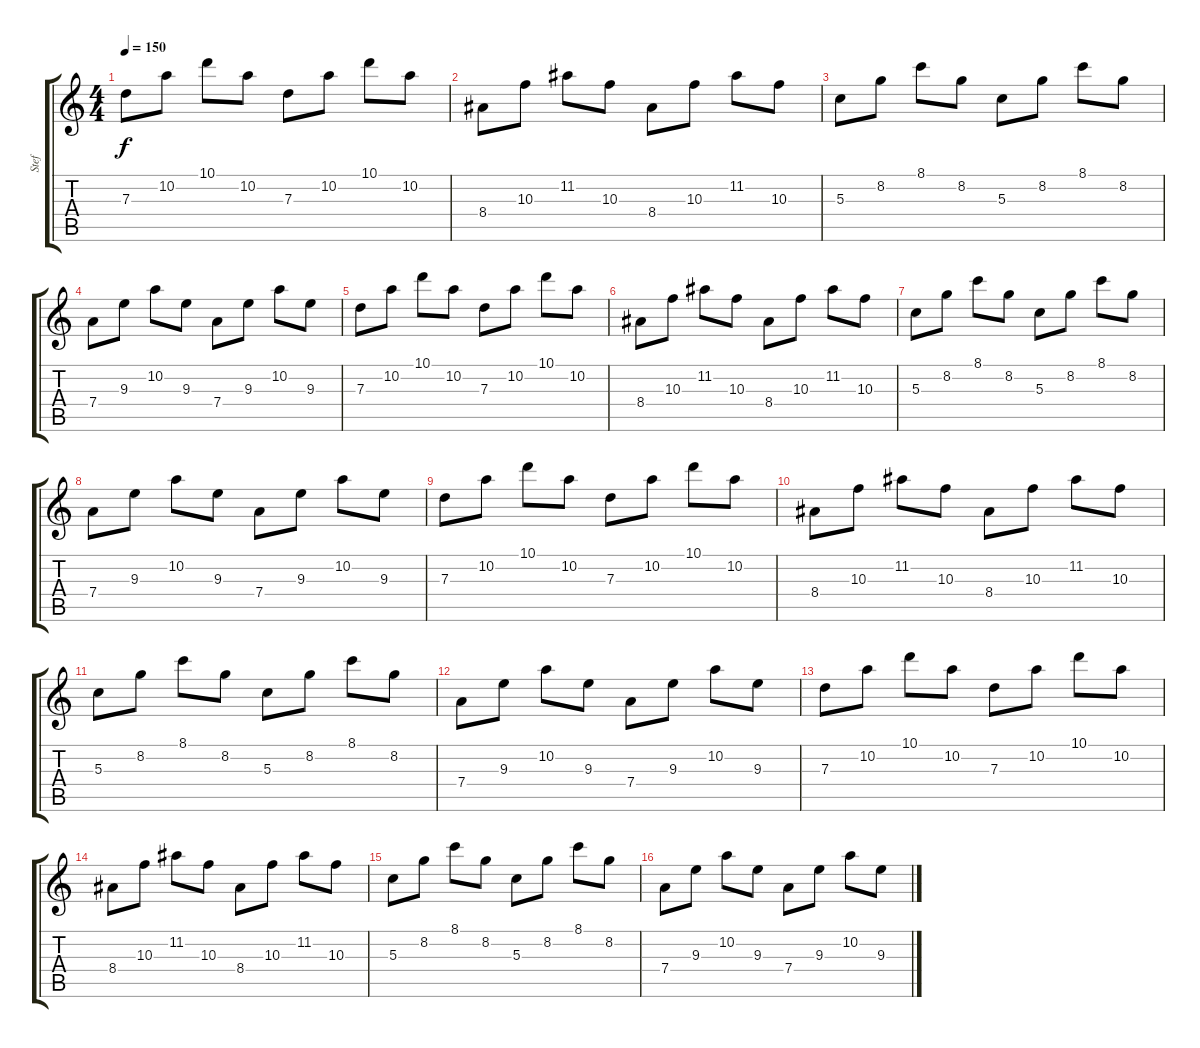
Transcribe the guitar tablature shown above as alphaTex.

\track ("Stef" "Stef") {instrument distortionguitar}
\staff {score tabs}
\tuning (E4 B3 G3 D3 A2 D2) {hide}
\ts (4 4)
\tempo 150
\clef g2
\ks c
7.3.8{dy f} 10.2.8 10.1.8 10.2.8 7.3.8 10.2.8 10.1.8 10.2.8 |
8.4.8 10.3.8 11.2.8 10.3.8 8.4.8 10.3.8 11.2.8 10.3.8 |
5.3.8 8.2.8 8.1.8 8.2.8 5.3.8 8.2.8 8.1.8 8.2.8 |
7.4.8 9.3.8 10.2.8 9.3.8 7.4.8 9.3.8 10.2.8 9.3.8 |
7.3.8 10.2.8 10.1.8 10.2.8 7.3.8 10.2.8 10.1.8 10.2.8 |
8.4.8 10.3.8 11.2.8 10.3.8 8.4.8 10.3.8 11.2.8 10.3.8 |
5.3.8 8.2.8 8.1.8 8.2.8 5.3.8 8.2.8 8.1.8 8.2.8 |
7.4.8 9.3.8 10.2.8 9.3.8 7.4.8 9.3.8 10.2.8 9.3.8 |
7.3.8 10.2.8 10.1.8 10.2.8 7.3.8 10.2.8 10.1.8 10.2.8 |
8.4.8 10.3.8 11.2.8 10.3.8 8.4.8 10.3.8 11.2.8 10.3.8 |
5.3.8 8.2.8 8.1.8 8.2.8 5.3.8 8.2.8 8.1.8 8.2.8 |
7.4.8 9.3.8 10.2.8 9.3.8 7.4.8 9.3.8 10.2.8 9.3.8 |
7.3.8 10.2.8 10.1.8 10.2.8 7.3.8 10.2.8 10.1.8 10.2.8 |
8.4.8 10.3.8 11.2.8 10.3.8 8.4.8 10.3.8 11.2.8 10.3.8 |
5.3.8 8.2.8 8.1.8 8.2.8 5.3.8 8.2.8 8.1.8 8.2.8 |
7.4.8 9.3.8 10.2.8 9.3.8 7.4.8 9.3.8 10.2.8 9.3.8
